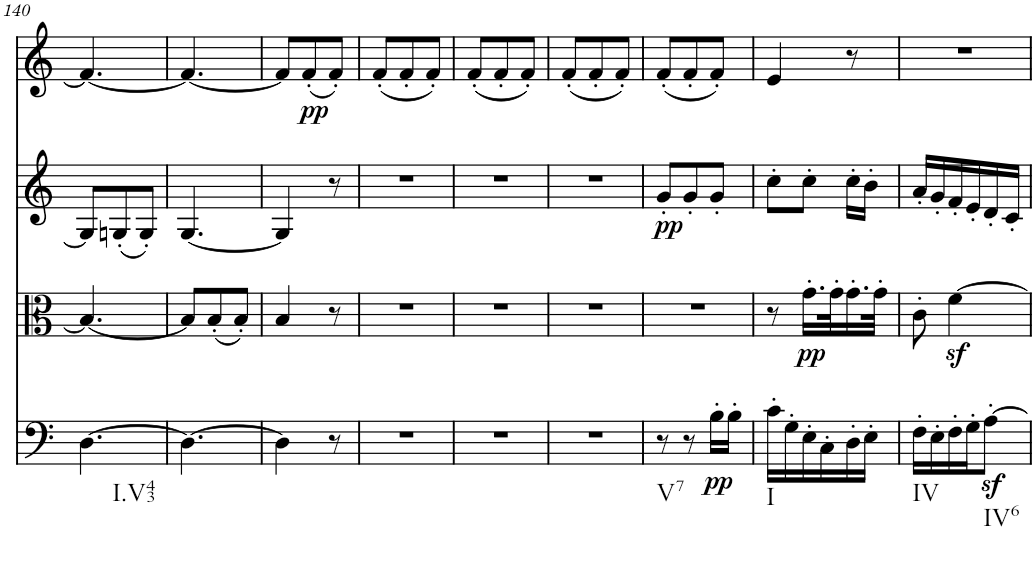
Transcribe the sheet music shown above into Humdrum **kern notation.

**kern	**dynam	**kern	**dynam	**kern	**dynam	**kern	**dynam
*part4	*part4	*part3	*part3	*part2	*part2	*part1	*part1
*staff4	*staff4	*staff3	*staff3	*staff2	*staff2	*staff1	*staff1
*I"Violoncello	*	*I"Viola	*	*I"Violin II	*	*I"Violin I	*
!!LO:PB:g=z
*clefF4	*	*clefC3	*	*clefG2	*	*clefG2	*
*k[]	*	*k[]	*	*k[]	*	*k[]	*
*M3/8	*	*M3/8	*	*M3/8	*	*M3/8	*
=140	=140	=140	=140	=140	=140	=140	=140
!LO:TX:b:t=I.V43	!	!	!	!	!	!	!
[4.D\	.	4.B/_	.	8G#/L]	.	4.f/_	.
.	.	.	.	(8Gn'/	.	.	.
.	.	.	.	8G'/J)	.	.	.
=141	=141	=141	=141	=141	=141	=141	=141
4.D\_	.	8B/L]	.	[4.G/	.	4.f/_	.
.	.	(8B'/	.	.	.	.	.
.	.	8B'/J)	.	.	.	.	.
=142	=142	=142	=142	=142	=142	=142	=142
4D\]	.	4B/	.	4G/]	.	8f/L]	.
!	!	!	!	!	!	!	!LO:DY:b
.	.	.	.	.	.	(8f'/	pp
8r	.	8r	.	8r	.	8f'/J)	.
=143	=143	=143	=143	=143	=143	=143	=143
4.r	.	4.r	.	4.r	.	(8f'/L	.
.	.	.	.	.	.	8f'/	.
.	.	.	.	.	.	8f'/J)	.
=144	=144	=144	=144	=144	=144	=144	=144
4.r	.	4.r	.	4.r	.	(8f'/L	.
.	.	.	.	.	.	8f'/	.
.	.	.	.	.	.	8f'/J)	.
=145	=145	=145	=145	=145	=145	=145	=145
4.r	.	4.r	.	4.r	.	(8f'/L	.
.	.	.	.	.	.	8f'/	.
.	.	.	.	.	.	8f'/J)	.
=146	=146	=146	=146	=146	=146	=146	=146
!LO:TX:b:t=V7	!	!	!	!	!	!	!
!	!	!	!	!	!LO:DY:b	!	!
8r	.	4.r	.	8g'/L	pp	(8f'/L	.
8r	.	.	.	8g'/	.	8f'/	.
!	!LO:DY:b	!	!	!	!	!	!
16B'\LL	pp	.	.	8g'/J	.	8f'/J)	.
16B'\JJ	.	.	.	.	.	.	.
=147	=147	=147	=147	=147	=147	=147	=147
!LO:TX:b:t=I	!	!	!	!	!	!	!
16c'\LL	.	8r	.	8cc'\L	.	4e/	.
16G'\	.	.	.	.	.	.	.
!	!	!	!LO:DY:b	!	!	!	!
16E'\	.	16.g'\LL	pp	8cc'\J	.	.	.
16C'\	.	.	.	.	.	.	.
.	.	32g'\K	.	.	.	.	.
16D'\	.	16.g'\	.	16cc'\LL	.	8r	.
16E'\JJ	.	.	.	16b'\JJ	.	.	.
.	.	32g'\JJk	.	.	.	.	.
=148	=148	=148	=148	=148	=148	=148	=148
!LO:TX:b:t=IV	!	!	!	!	!	!	!
16F'\LL	.	8c'\	.	16a'/LL	.	4.r	.
16E'\	.	.	.	16g'/	.	.	.
16F'\	.	[4fz<\	.	16f'/	.	.	.
16G'\J	.	.	.	16e'/	.	.	.
!LO:TX:b:t=IV6	!	!	!	!	!	!	!
[8Az<'\J	.	.	.	16d'/	.	.	.
.	.	.	.	16c'/JJ	.	.	.
=	=	=	=	=	=	=	=
*-	*-	*-	*-	*-	*-	*-	*-
